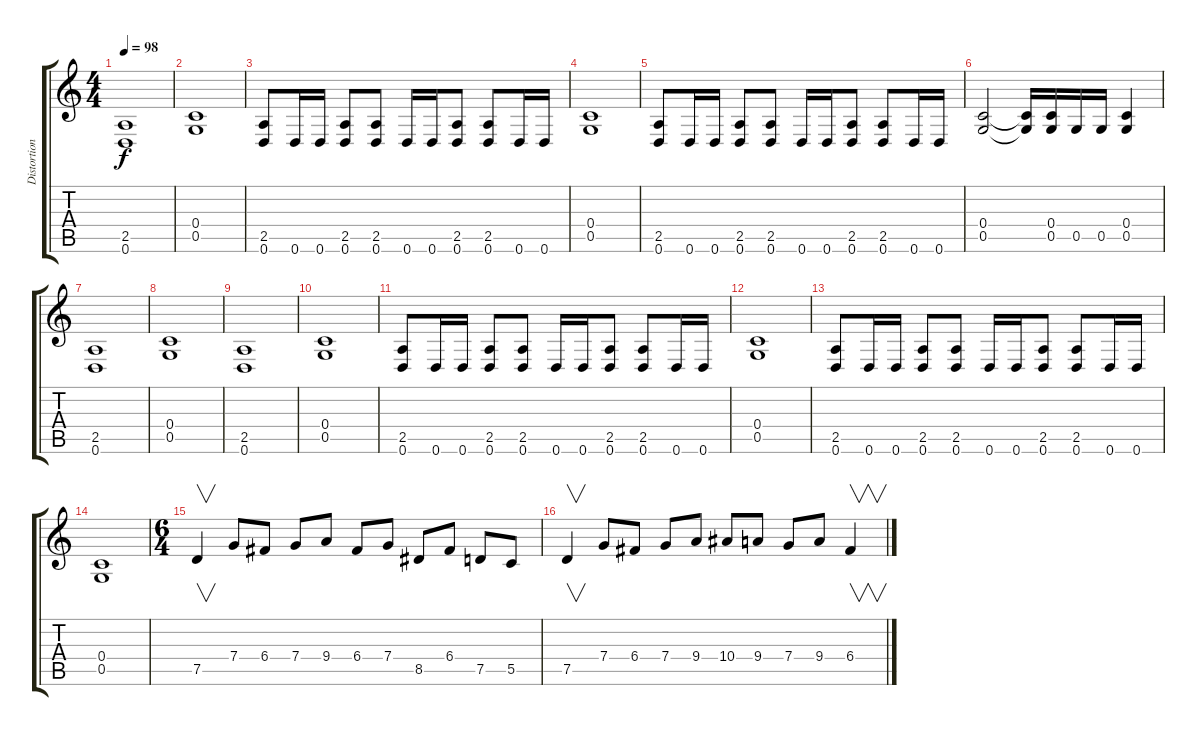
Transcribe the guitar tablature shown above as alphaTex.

\track ("Distortion Guitar " "Distortion") {instrument distortionguitar}
\staff {score tabs}
\tuning (D4 A3 F3 C3 G2 D2) {hide}
\ts (4 4)
\tempo 98
\clef g2
\ks c
(2.5 0.6).1{dy f} |
(0.4 0.5).1 |
(2.5 0.6).8 0.6.16 0.6.16 (2.5 0.6).8 (2.5 0.6).8 0.6.16 0.6.16 (2.5 0.6).8 (2.5 0.6).8 0.6.16 0.6.16 |
(0.4 0.5).1 |
(2.5 0.6).8 0.6.16 0.6.16 (2.5 0.6).8 (2.5 0.6).8 0.6.16 0.6.16 (2.5 0.6).8 (2.5 0.6).8 0.6.16 0.6.16 |
(0.4 0.5).2 (0.4{t} 0.5{t}).16 (0.4 0.5).16 0.5.16 0.5.16 (0.4 0.5).4 |
(2.5 0.6).1 |
(0.4 0.5).1 |
(2.5 0.6).1 |
(0.4 0.5).1 |
(2.5 0.6).8 0.6.16 0.6.16 (2.5 0.6).8 (2.5 0.6).8 0.6.16 0.6.16 (2.5 0.6).8 (2.5 0.6).8 0.6.16 0.6.16 |
(0.4 0.5).1 |
(2.5 0.6).8 0.6.16 0.6.16 (2.5 0.6).8 (2.5 0.6).8 0.6.16 0.6.16 (2.5 0.6).8 (2.5 0.6).8 0.6.16 0.6.16 |
(0.4 0.5).1 |
\ts (6 4)
7.5.4{v} 7.4.8 6.4.8 7.4.8 9.4.8 6.4.8 7.4.8 8.5.8 6.4.8 7.5.8 5.5.8 |
7.5.4{v} 7.4.8 6.4.8 7.4.8 9.4.8 10.4.8 9.4.8 7.4.8 9.4.8 6.4.4{v}
